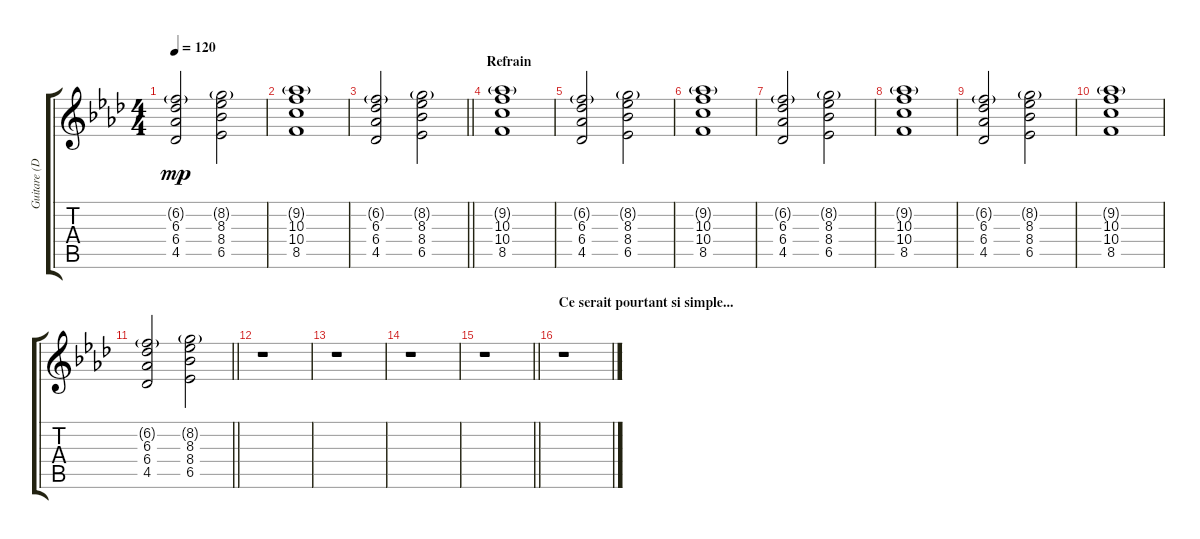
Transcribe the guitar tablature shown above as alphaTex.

\track ("Guitare (Distortion)" "Guitare (D") {instrument distortionguitar}
\staff {score tabs}
\tuning (E4 B3 G3 D3 A2 E2) {hide}
\ts (4 4)
\tempo 120
\clef g2
\ks fminor
(6.2{g} 6.3 6.4 4.5).2{dy mp} (8.2{g} 8.3 8.4 6.5).2 |
(9.2{g} 10.3 10.4 8.5).1 |
\barLineRight lightlight
(6.2{g} 6.3 6.4 4.5).2 (8.2{g} 8.3 8.4 6.5).2 |
\section ("" "Refrain")
(9.2{g} 10.3 10.4 8.5).1 |
(6.2{g} 6.3 6.4 4.5).2 (8.2{g} 8.3 8.4 6.5).2 |
(9.2{g} 10.3 10.4 8.5).1 |
(6.2{g} 6.3 6.4 4.5).2 (8.2{g} 8.3 8.4 6.5).2 |
(9.2{g} 10.3 10.4 8.5).1 |
(6.2{g} 6.3 6.4 4.5).2 (8.2{g} 8.3 8.4 6.5).2 |
(9.2{g} 10.3 10.4 8.5).1 |
\barLineRight lightlight
(6.2{g} 6.3 6.4 4.5).2 (8.2{g} 8.3 8.4 6.5).2 |
r.1 |
r.1 |
r.1 |
\barLineRight lightlight
r.1 |
\section ("" "Ce serait pourtant si simple...")
r.1
